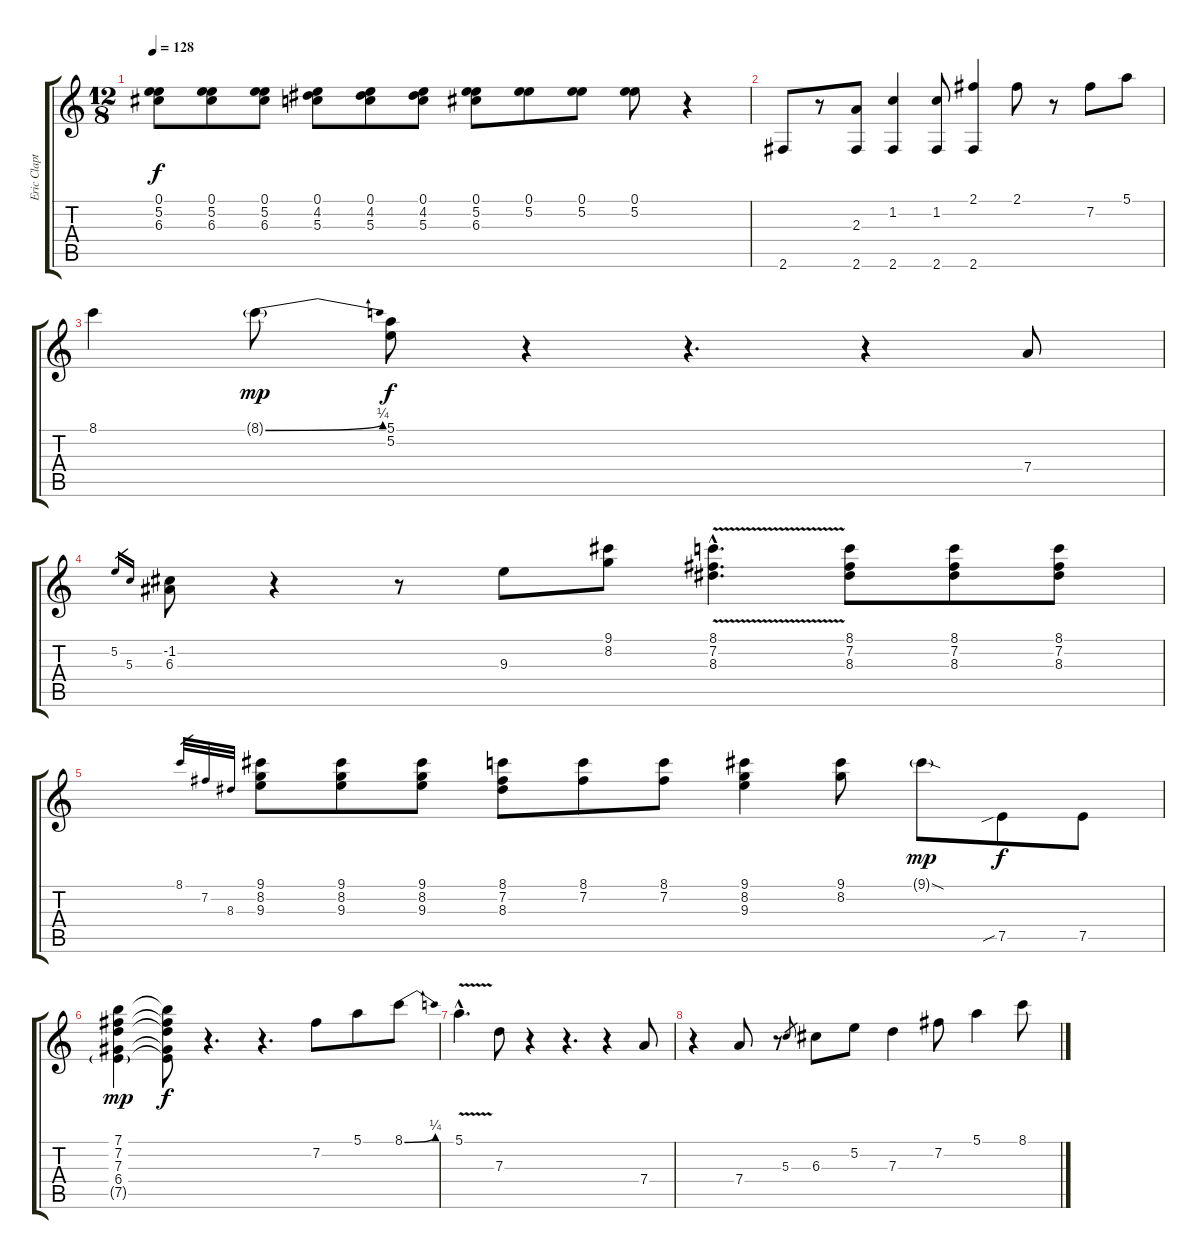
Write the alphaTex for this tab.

\track ("Eric Clapton Guitar I" "Eric Clapt") {instrument distortionguitar}
\staff {score tabs}
\tuning (E4 B3 G3 D3 A2 E2) {hide}
\ts (12 8)
\tempo 128
\clef g2
\ks c
(0.1 5.2 6.3).8{dy f} (0.1 5.2 6.3).8 (0.1 5.2 6.3).8 (0.1 4.2 5.3).8 (0.1 4.2 5.3).8 (0.1 4.2 5.3).8 (0.1 5.2 6.3).8 (0.1 5.2).8 (0.1 5.2).8 (0.1 5.2).8 r.4 |
2.6.8 r.8 (2.3 2.6).8 (1.2 2.6).4 (1.2 2.6).8 (2.1 2.6).4 2.1.8 r.8 7.2.8 5.1.8 |
8.1.4 8.1{be (bend 0 0 60 1) g}.8{dy mp} (5.1 5.2).8{dy f} r.4 r.4{d} r.4 7.4.8 |
5.2.16{gr} 5.3.16{gr} (-1.2 6.3).8 r.4 r.8 9.3.8 (9.1 8.2).8 (8.1{v hac} 7.2{v hac} 8.3{v hac}).4{d} (8.1 7.2 8.3).8 (8.1 7.2 8.3).8 (8.1 7.2 8.3).8 |
8.1.32{gr} 7.2.32{gr} 8.3.32{gr} (9.1 8.2 9.3).8 (9.1 8.2 9.3).8 (9.1 8.2 9.3).8 (8.1 7.2 8.3).8 (8.1 7.2).8 (8.1 7.2).8 (9.1 8.2 9.3).4 (9.1 8.2).8 9.1{sod g}.8{dy mp} 7.5{sib}.8{dy f} 7.5.8 |
(7.1 7.2 7.3 6.4 7.5{g}).4{dy mp} (7.1{t} 7.2{t} 7.3{t} 6.4{t} 7.5{t}).8{dy f} r.4{d} r.4{d} 7.2.8 5.1.8 8.1{be (bend 0 0 60 1)}.8 |
5.1{v hac}.4{d} 7.3.8 r.4 r.4{d} r.4 7.4.8 |
r.4 7.4.8 r.8 5.3.8{gr} 6.3.8 5.2.8 7.3.4 7.2.8 5.1.4 8.1.8
